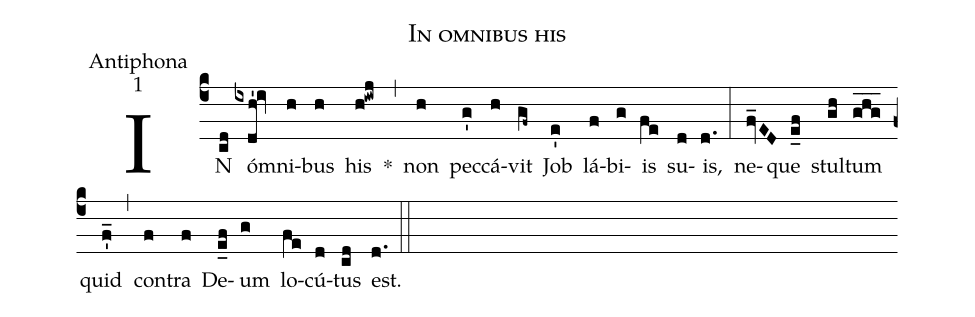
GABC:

name:In omnibus his;
office-part:Antiphona;
mode:1;
%%
(c4) IN(cd) ó(ixdh'!iv)mni(h)bus(h) his(h!iwj) *(,) non(h) pec(g')cá(h)vit(gf~) Job(e') lá(f)bi(g)is(fe) su(d)is,(d.) (:) ne(fv_ED)que(e_f) stul(gh)tum(ghg___) quid(f'_) (,) con(f)tra(f) De(e_f)um(g) lo(fe)cú(d)tus(cd) est.(d.) (::)
